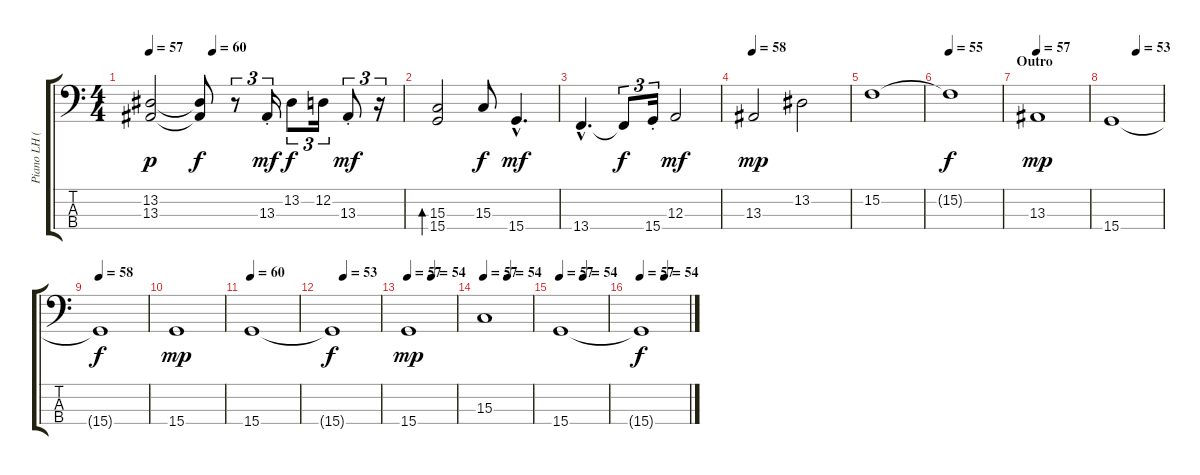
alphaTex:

\track ("Piano LH (Wright)" "Piano LH (") {instrument brightacousticpiano}
\staff {score tabs}
\tuning (G2 D2 A1 E1) {hide}
\ts (4 4)
\tempo 57
\tempo (60 0.25)
\clef f4
\ks c
(13.2 13.3).2{dy p} (13.2{t} 13.3{t}).8{dy f} r.8{tu (3 2)} 13.3{st}.16{tu (3 2) dy mf} 13.2.8{tu (3 2) dy f} 12.2.16{tu (3 2)} 13.3{st}.8{tu (3 2) dy mf} r.16{tu (3 2)} |
(15.3 15.4).2{bd 120} 15.3.8{dy f} 15.4{hac}.4{d dy mf} |
13.4{hac}.4{d} 13.4{t}.8{tu (3 2) dy f} 15.4{st}.16{tu (3 2)} 12.3.2{dy mf} |
\tempo 58
13.3.2{dy mp} 13.2.2 |
15.2.1 |
\tempo 55
15.2{t}.1{dy f} |
\section ("" "Outro")
\tempo 57
13.3.1{dy mp} |
\tempo (53 0.5)
15.4.1 |
\tempo 58
15.4{t}.1{dy f} |
15.4.1{dy mp} |
\tempo 60
15.4.1 |
\tempo (53 0.25)
15.4{t}.1{dy f} |
\tempo 57
\tempo (54 0.5)
15.4.1{dy mp} |
\tempo 57
\tempo (54 0.5)
15.3.1 |
\tempo 57
\tempo (54 0.5)
15.4.1 |
\tempo 57
\tempo (54 0.5)
15.4{t}.1{dy f}
